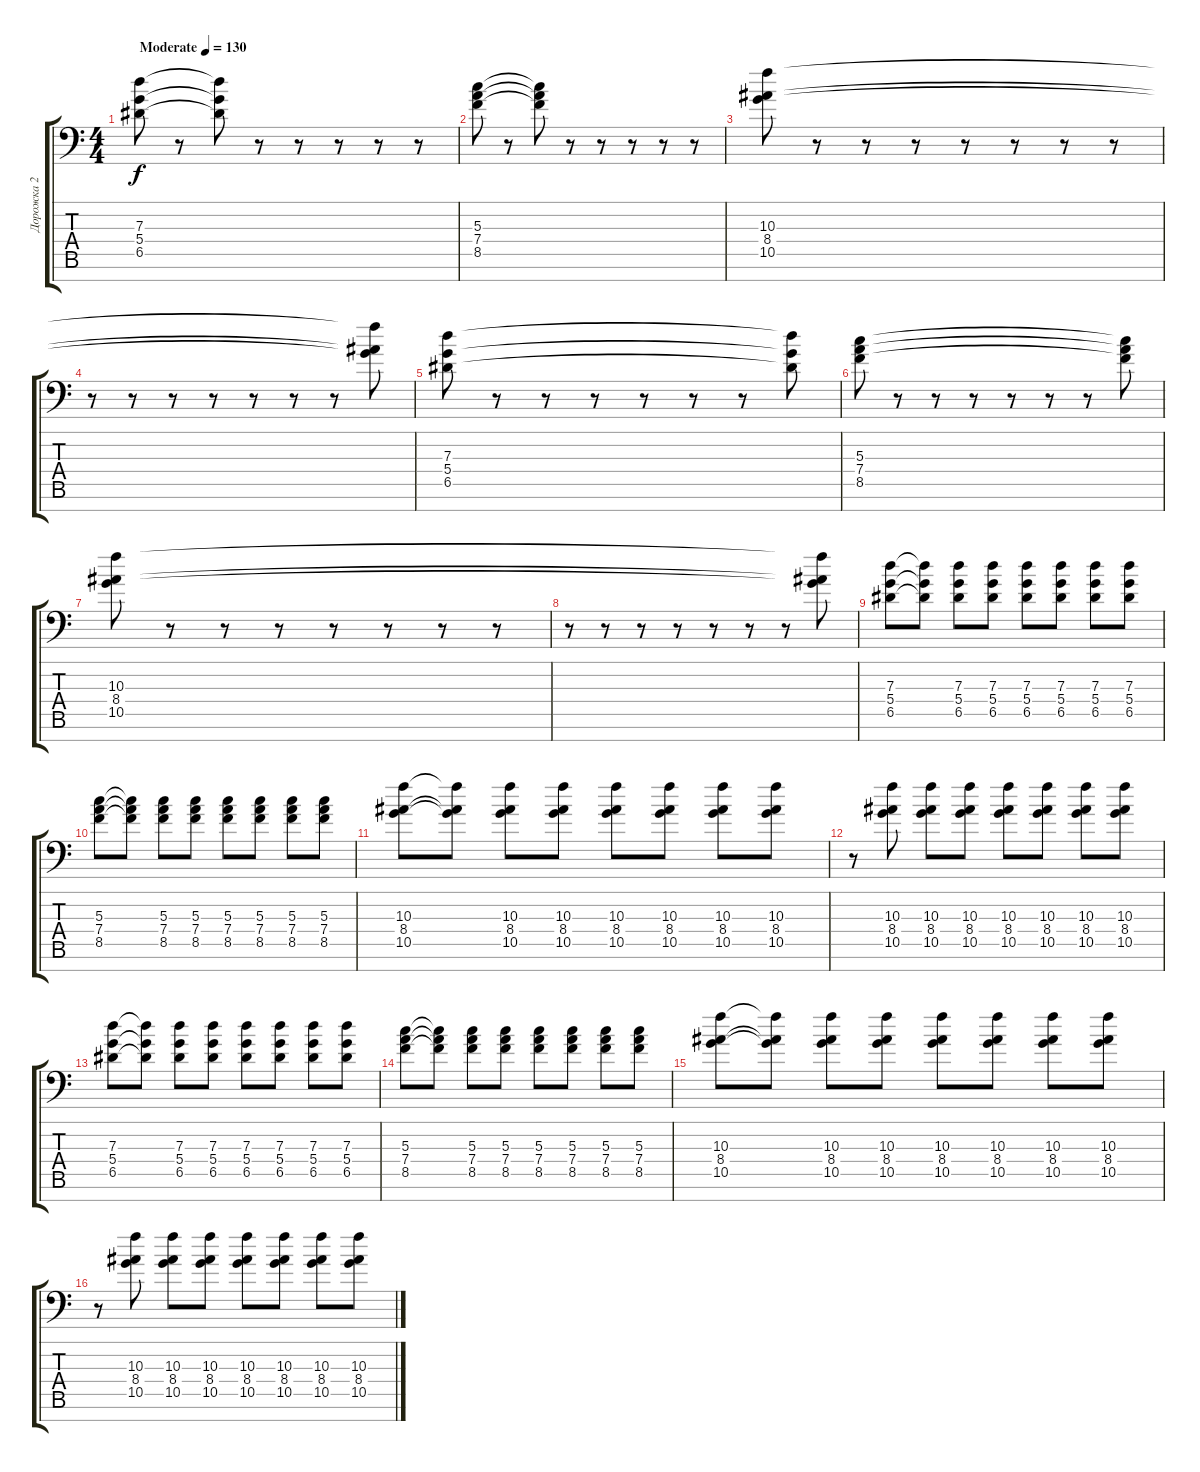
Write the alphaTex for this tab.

\track ("Дорожка 2" "Дорожка 2") {instrument distortionguitar}
\staff {score tabs}
\tuning (E4 B3 G3 D3 A2 D2 G1) {hide}
\ts (4 4)
\tempo (130 "Moderate")
\clef f4
\ks c
(7.3 5.4 6.5).8{dy f instrument distortionguitar} r.8 (7.3{t} 5.4{t} 6.5{t}).8 r.8 r.8 r.8 r.8 r.8 |
(5.3 7.4 8.5).8 r.8 (5.3{t} 7.4{t} 8.5{t}).8 r.8 r.8 r.8 r.8 r.8 |
(10.3 8.4 10.5).8 r.8 r.8 r.8 r.8 r.8 r.8 r.8 |
r.8 r.8 r.8 r.8 r.8 r.8 r.8 (10.3{t} 8.4{t} 10.5{t}).8 |
(7.3 5.4 6.5).8 r.8 r.8 r.8 r.8 r.8 r.8 (7.3{t} 5.4{t} 6.5{t}).8 |
(5.3 7.4 8.5).8 r.8 r.8 r.8 r.8 r.8 r.8 (5.3{t} 7.4{t} 8.5{t}).8 |
(10.3 8.4 10.5).8 r.8 r.8 r.8 r.8 r.8 r.8 r.8 |
r.8 r.8 r.8 r.8 r.8 r.8 r.8 (10.3{t} 8.4{t} 10.5{t}).8 |
(7.3 5.4 6.5).8 (7.3{t} 5.4{t} 6.5{t}).8 (7.3 5.4 6.5).8 (7.3 5.4 6.5).8 (7.3 5.4 6.5).8 (7.3 5.4 6.5).8 (7.3 5.4 6.5).8 (7.3 5.4 6.5).8 |
(5.3 7.4 8.5).8 (5.3{t} 7.4{t} 8.5{t}).8 (5.3 7.4 8.5).8 (5.3 7.4 8.5).8 (5.3 7.4 8.5).8 (5.3 7.4 8.5).8 (5.3 7.4 8.5).8 (5.3 7.4 8.5).8 |
(10.3 8.4 10.5).8 (10.3{t} 8.4{t} 10.5{t}).8 (10.3 8.4 10.5).8 (10.3 8.4 10.5).8 (10.3 8.4 10.5).8 (10.3 8.4 10.5).8 (10.3 8.4 10.5).8 (10.3 8.4 10.5).8 |
r.8 (10.3 8.4 10.5).8 (10.3 8.4 10.5).8 (10.3 8.4 10.5).8 (10.3 8.4 10.5).8 (10.3 8.4 10.5).8 (10.3 8.4 10.5).8 (10.3 8.4 10.5).8 |
(7.3 5.4 6.5).8 (7.3{t} 5.4{t} 6.5{t}).8 (7.3 5.4 6.5).8 (7.3 5.4 6.5).8 (7.3 5.4 6.5).8 (7.3 5.4 6.5).8 (7.3 5.4 6.5).8 (7.3 5.4 6.5).8 |
(5.3 7.4 8.5).8 (5.3{t} 7.4{t} 8.5{t}).8 (5.3 7.4 8.5).8 (5.3 7.4 8.5).8 (5.3 7.4 8.5).8 (5.3 7.4 8.5).8 (5.3 7.4 8.5).8 (5.3 7.4 8.5).8 |
(10.3 8.4 10.5).8 (10.3{t} 8.4{t} 10.5{t}).8 (10.3 8.4 10.5).8 (10.3 8.4 10.5).8 (10.3 8.4 10.5).8 (10.3 8.4 10.5).8 (10.3 8.4 10.5).8 (10.3 8.4 10.5).8 |
r.8 (10.3 8.4 10.5).8 (10.3 8.4 10.5).8 (10.3 8.4 10.5).8 (10.3 8.4 10.5).8 (10.3 8.4 10.5).8 (10.3 8.4 10.5).8 (10.3 8.4 10.5).8
